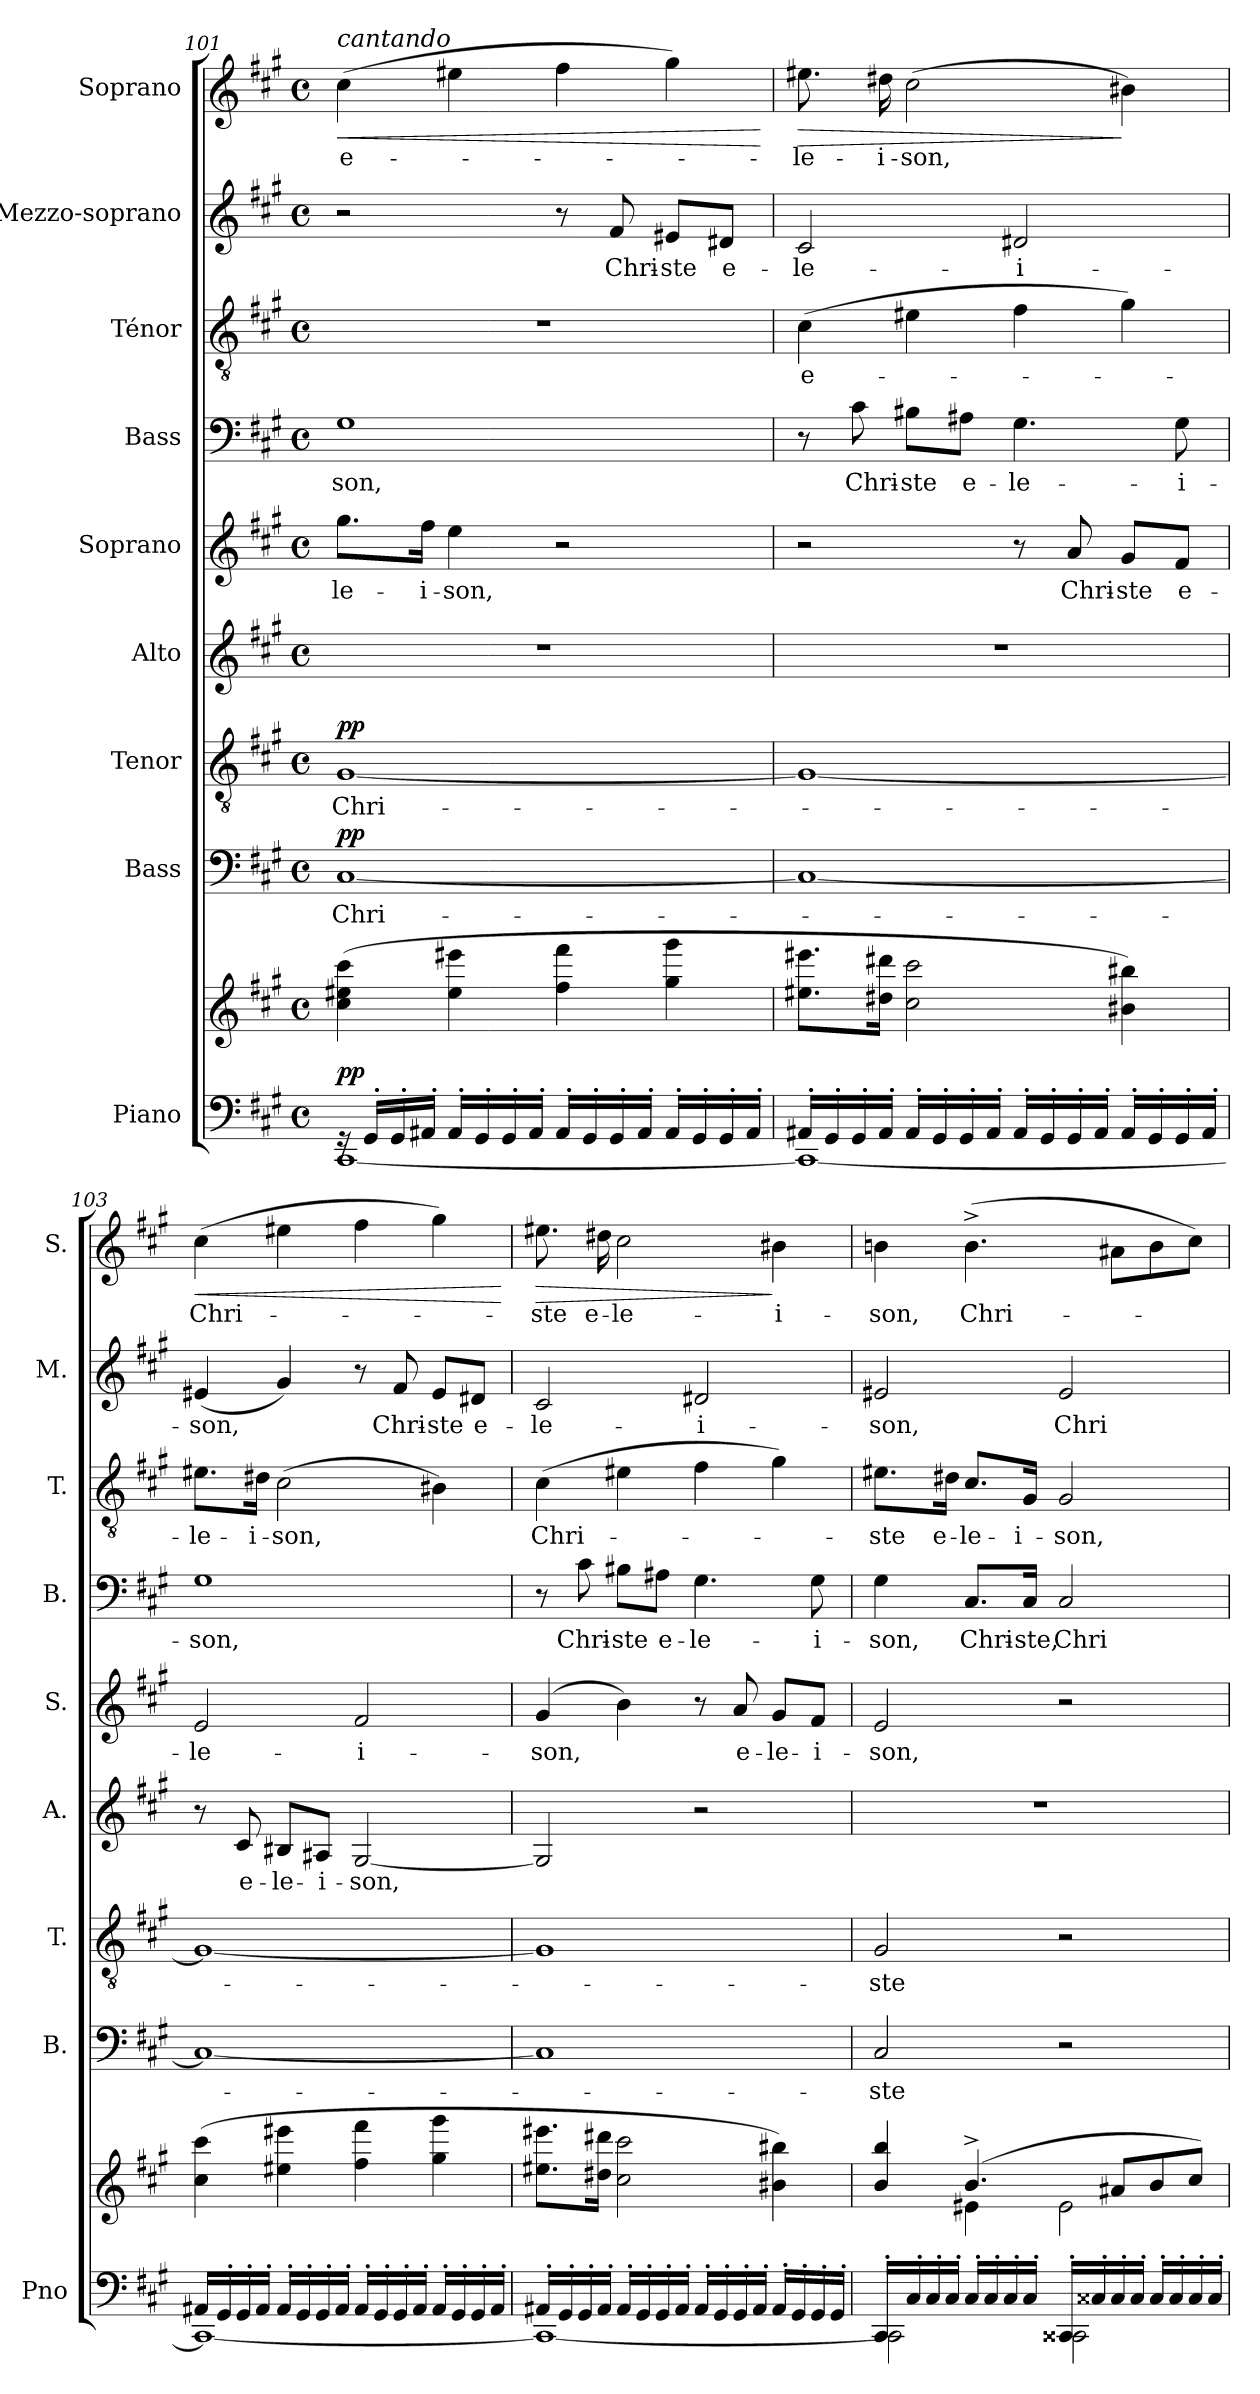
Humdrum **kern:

**kern	**kern	**dynam	**kern	**text	**dynam	**kern	**text	**dynam	**kern	**text	**kern	**text	**kern	**text	**kern	**text	**kern	**text	**kern	**text	**dynam
*part9	*part9	*part9	*part8	*part8	*part8	*part7	*part7	*part7	*part6	*part6	*part5	*part5	*part4	*part4	*part3	*part3	*part2	*part2	*part1	*part1	*part1
*staff10	*staff9	*staff9/10	*staff8	*staff8	*staff8	*staff7	*staff7	*staff7	*staff6	*staff6	*staff5	*staff5	*staff4	*staff4	*staff3	*staff3	*staff2	*staff2	*staff1	*staff1	*staff1
*I"Piano	*	*	*I"Bass	*	*	*I"Tenor	*	*	*I"Alto	*	*I"Soprano	*	*I"Bass	*	*I"Ténor	*	*I"Mezzo-soprano	*	*I"Soprano	*	*
*I'Pno	*	*	*I'B.	*	*	*I'T.	*	*	*I'A.	*	*I'S.	*	*I'B.	*	*I'T.	*	*I'M.	*	*I'S.	*	*
*clefF4	*clefG2	*	*clefF4	*	*	*clefGv2	*	*	*clefG2	*	*clefG2	*	*clefF4	*	*clefGv2	*	*clefG2	*	*clefG2	*	*
*	*	*	*	*	*	*	*	*	*	*	*ITrd2c3	*	*	*	*	*	*	*	*	*	*
*k[f#c#g#]	*k[f#c#g#]	*	*k[f#c#g#]	*	*	*k[f#c#g#]	*	*	*k[f#c#g#]	*	*k[f#c#g#d#a#e#]	*	*k[f#c#g#]	*	*k[f#c#g#]	*	*k[f#c#g#]	*	*k[f#c#g#]	*	*
*M4/4	*M4/4	*	*M4/4	*	*	*M4/4	*	*	*M4/4	*	*M4/4	*	*M4/4	*	*M4/4	*	*M4/4	*	*M4/4	*	*
*met(c)	*met(c)	*	*met(c)	*	*	*met(c)	*	*	*met(c)	*	*met(c)	*	*met(c)	*	*met(c)	*	*met(c)	*	*met(c)	*	*
=101	=101	=101	=101	=101	=101	=101	=101	=101	=101	=101	=101	=101	=101	=101	=101	=101	=101	=101	=101	=101	=101
*^	*	*	*	*	*	*	*	*	*	*	*	*	*	*	*	*	*	*	*	*	*
!	!	!	!	!	!	!	!	!	!	!	!	!	!	!	!	!	!	!	!	!LO:TX:a:i:t=cantando	!	!
!	!	!	!LO:DY:a=2	!	!LO:LY:b	!LO:DY:a	!	!LO:LY:b	!LO:DY:a	!	!	!	!LO:LY:b	!	!LO:LY:b	!	!	!	!	!	!LO:LY:b	!LO:HP:b
16rGG	[1CC#	(4cc#\ 4ee#X\ 4ccc#\	pp	[1C#	Chri-	pp	[1G#	Chri-	pp	1r	.	8.ee#i\L	-le-	1G#	-son,	1r	.	2r	.	(4cc#\	e-	<
16GG#'/LL	.	.	.	.	.	.	.	.	.	.	.	.	.	.	.	.	.	.	.	.	.	.
16GG#'/	.	.	.	.	.	.	.	.	.	.	.	.	.	.	.	.	.	.	.	.	.	.
!	!	!	!	!	!	!	!	!	!	!	!	!	!LO:LY:b	!	!	!	!	!	!	!	!	!
16AA#X'/JJ	.	.	.	.	.	.	.	.	.	.	.	16dd#i\Jk	-i-	.	.	.	.	.	.	.	.	.
!	!	!	!	!	!	!	!	!	!	!	!	!	!LO:LY:b	!	!	!	!	!	!	!	!	!
16AA#'/LL	.	4ee#\ 4eee#X\	.	.	.	.	.	.	.	.	.	4cc#i\	-son,	.	.	.	.	.	.	4ee#X\	.	.
16GG#'/	.	.	.	.	.	.	.	.	.	.	.	.	.	.	.	.	.	.	.	.	.	.
16GG#'/	.	.	.	.	.	.	.	.	.	.	.	.	.	.	.	.	.	.	.	.	.	.
16AA#'/JJ	.	.	.	.	.	.	.	.	.	.	.	.	.	.	.	.	.	.	.	.	.	.
16AA#'/LL	.	4ff#\ 4fff#\	.	.	.	.	.	.	.	.	.	2r	.	.	.	.	.	8r	.	4ff#\	.	.
16GG#'/	.	.	.	.	.	.	.	.	.	.	.	.	.	.	.	.	.	.	.	.	.	.
!	!	!	!	!	!	!	!	!	!	!	!	!	!	!	!	!	!	!	!LO:LY:b	!	!	!
16GG#'/	.	.	.	.	.	.	.	.	.	.	.	.	.	.	.	.	.	8f#/	Chri-	.	.	.
16AA#'/JJ	.	.	.	.	.	.	.	.	.	.	.	.	.	.	.	.	.	.	.	.	.	.
!	!	!	!	!	!	!	!	!	!	!	!	!	!	!	!	!	!	!	!LO:LY:b	!	!	!
16AA#'/LL	.	4gg#\ 4ggg#\	.	.	.	.	.	.	.	.	.	.	.	.	.	.	.	8e#X/L	-ste	4gg#\)	.	.
16GG#'/	.	.	.	.	.	.	.	.	.	.	.	.	.	.	.	.	.	.	.	.	.	.
!	!	!	!	!	!	!	!	!	!	!	!	!	!	!	!	!	!	!	!LO:LY:b	!	!	!
16GG#'/	.	.	.	.	.	.	.	.	.	.	.	.	.	.	.	.	.	8d#X/J	e-	.	.	.
16AA#'/JJ	.	.	.	.	.	.	.	.	.	.	.	.	.	.	.	.	.	.	.	.	.	.
*v	*v	*	*	*	*	*	*	*	*	*	*	*	*	*	*	*	*	*	*	*	*	*
.	.	.	.	.	.	.	.	.	.	.	.	.	.	.	.	.	.	.	.	.	[
!!LO:PB:g=z
=102	=102	=102	=102	=102	=102	=102	=102	=102	=102	=102	=102	=102	=102	=102	=102	=102	=102	=102	=102	=102	=102
*^	*	*	*	*	*	*	*	*	*	*	*	*	*	*	*	*	*	*	*	*	*
!	!	!	!	!	!	!	!	!	!	!	!	!	!	!	!	!	!LO:LY:b	!	!LO:LY:b	!	!LO:LY:b	!LO:HP:b
16AA#X'/LL	1CC#_	8.ee#X\ 8.eee#X\L	.	1C#_	.	.	1G#_	.	.	1r	.	2r	.	8r	.	(4c#\	e-	2c#/	-le-	8.ee#X\	-le-	>
16GG#'/	.	.	.	.	.	.	.	.	.	.	.	.	.	.	.	.	.	.	.	.	.	.
!	!	!	!	!	!	!	!	!	!	!	!	!	!	!	!LO:LY:b	!	!	!	!	!	!	!
16GG#'/	.	.	.	.	.	.	.	.	.	.	.	.	.	8c#\	Chri-	.	.	.	.	.	.	.
!	!	!	!	!	!	!	!	!	!	!	!	!	!	!	!	!	!	!	!	!	!LO:LY:b	!
16AA#'/JJ	.	16dd#X\ 16ddd#X\Jk	.	.	.	.	.	.	.	.	.	.	.	.	.	.	.	.	.	16dd#X\	-i-	.
!	!	!	!	!	!	!	!	!	!	!	!	!	!	!	!LO:LY:b	!	!	!	!	!	!LO:LY:b	!
16AA#'/LL	.	2cc#\ 2ccc#\	.	.	.	.	.	.	.	.	.	.	.	8B#X\L	-ste	4e#X\	.	.	.	(2cc#\	-son,	.
16GG#'/	.	.	.	.	.	.	.	.	.	.	.	.	.	.	.	.	.	.	.	.	.	.
!	!	!	!	!	!	!	!	!	!	!	!	!	!	!	!LO:LY:b	!	!	!	!	!	!	!
16GG#'/	.	.	.	.	.	.	.	.	.	.	.	.	.	8A#X\J	e-	.	.	.	.	.	.	.
16AA#'/JJ	.	.	.	.	.	.	.	.	.	.	.	.	.	.	.	.	.	.	.	.	.	.
!	!	!	!	!	!	!	!	!	!	!	!	!	!	!	!LO:LY:b	!	!	!	!LO:LY:b	!	!	!
16AA#'/LL	.	.	.	.	.	.	.	.	.	.	.	8r	.	4.G#\	-le-	4f#\	.	2d#X/	-i-	.	.	.
16GG#'/	.	.	.	.	.	.	.	.	.	.	.	.	.	.	.	.	.	.	.	.	.	.
!	!	!	!	!	!	!	!	!	!	!	!	!	!LO:LY:b	!	!	!	!	!	!	!	!	!
16GG#'/	.	.	.	.	.	.	.	.	.	.	.	8f#i/	Chri-	.	.	.	.	.	.	.	.	.
16AA#'/JJ	.	.	.	.	.	.	.	.	.	.	.	.	.	.	.	.	.	.	.	.	.	.
!	!	!	!	!	!	!	!	!	!	!	!	!	!LO:LY:b	!	!	!	!	!	!	!	!	!
16AA#'/LL	.	4b#X\ 4bb#X\)	.	.	.	.	.	.	.	.	.	8e#i/L	-ste	.	.	4g#\)	.	.	.	4b#X\)	.	]
16GG#'/	.	.	.	.	.	.	.	.	.	.	.	.	.	.	.	.	.	.	.	.	.	.
!	!	!	!	!	!	!	!	!	!	!	!	!	!LO:LY:b	!	!LO:LY:b	!	!	!	!	!	!	!
16GG#'/	.	.	.	.	.	.	.	.	.	.	.	8d#i/J	e-	8G#\	-i-	.	.	.	.	.	.	.
16AA#'/JJ	.	.	.	.	.	.	.	.	.	.	.	.	.	.	.	.	.	.	.	.	.	.
=103	=103	=103	=103	=103	=103	=103	=103	=103	=103	=103	=103	=103	=103	=103	=103	=103	=103	=103	=103	=103	=103	=103
!	!	!	!	!	!	!	!	!	!	!	!	!	!LO:LY:b	!	!LO:LY:b	!	!LO:LY:b	!	!LO:LY:b	!	!LO:LY:b	!LO:HP:b
16AA#X/LL	1CC#_	(4cc#\ 4ccc#\	.	1C#_	.	.	1G#_	.	.	8r	.	2c#i/	-le-	1G#	-son,	8.e#X\L	-le-	(4e#X/	-son,	(4cc#\	Chri-	<
16GG#'/	.	.	.	.	.	.	.	.	.	.	.	.	.	.	.	.	.	.	.	.	.	.
!	!	!	!	!	!	!	!	!	!	!	!LO:LY:b	!	!	!	!	!	!	!	!	!	!	!
16GG#'/	.	.	.	.	.	.	.	.	.	8c#/	e-	.	.	.	.	.	.	.	.	.	.	.
!	!	!	!	!	!	!	!	!	!	!	!	!	!	!	!	!	!LO:LY:b	!	!	!	!	!
16AA#'/JJ	.	.	.	.	.	.	.	.	.	.	.	.	.	.	.	16d#X\Jk	-i-	.	.	.	.	.
!	!	!	!	!	!	!	!	!	!	!	!LO:LY:b	!	!	!	!	!	!LO:LY:b	!	!	!	!	!
16AA#'/LL	.	4ee#X\ 4eee#X\	.	.	.	.	.	.	.	8B#X/L	-le-	.	.	.	.	(2c#\	-son,	4g#/)	.	4ee#X\	.	.
16GG#'/	.	.	.	.	.	.	.	.	.	.	.	.	.	.	.	.	.	.	.	.	.	.
!	!	!	!	!	!	!	!	!	!	!	!LO:LY:b	!	!	!	!	!	!	!	!	!	!	!
16GG#'/	.	.	.	.	.	.	.	.	.	8A#X/J	-i-	.	.	.	.	.	.	.	.	.	.	.
16AA#'/JJ	.	.	.	.	.	.	.	.	.	.	.	.	.	.	.	.	.	.	.	.	.	.
!	!	!	!	!	!	!	!	!	!	!	!LO:LY:b	!	!LO:LY:b	!	!	!	!	!	!	!	!	!
16AA#'/LL	.	4ff#\ 4fff#\	.	.	.	.	.	.	.	[2G#/	-son,	2d#i/	-i-	.	.	.	.	8r	.	4ff#\	.	.
16GG#'/	.	.	.	.	.	.	.	.	.	.	.	.	.	.	.	.	.	.	.	.	.	.
!	!	!	!	!	!	!	!	!	!	!	!	!	!	!	!	!	!	!	!LO:LY:b	!	!	!
16GG#'/	.	.	.	.	.	.	.	.	.	.	.	.	.	.	.	.	.	8f#/	Chri-	.	.	.
16AA#'/JJ	.	.	.	.	.	.	.	.	.	.	.	.	.	.	.	.	.	.	.	.	.	.
!	!	!	!	!	!	!	!	!	!	!	!	!	!	!	!	!	!	!	!LO:LY:b	!	!	!
16AA#'/LL	.	4gg#\ 4ggg#\	.	.	.	.	.	.	.	.	.	.	.	.	.	4B#X\)	.	8e#/L	-ste	4gg#\)	.	.
16GG#'/	.	.	.	.	.	.	.	.	.	.	.	.	.	.	.	.	.	.	.	.	.	.
!	!	!	!	!	!	!	!	!	!	!	!	!	!	!	!	!	!	!	!LO:LY:b	!	!	!
16GG#'/	.	.	.	.	.	.	.	.	.	.	.	.	.	.	.	.	.	8d#X/J	e-	.	.	.
16AA#'/JJ	.	.	.	.	.	.	.	.	.	.	.	.	.	.	.	.	.	.	.	.	.	.
*v	*v	*	*	*	*	*	*	*	*	*	*	*	*	*	*	*	*	*	*	*	*	*
.	.	.	.	.	.	.	.	.	.	.	.	.	.	.	.	.	.	.	.	.	[
=104	=104	=104	=104	=104	=104	=104	=104	=104	=104	=104	=104	=104	=104	=104	=104	=104	=104	=104	=104	=104	=104
*^	*	*	*	*	*	*	*	*	*	*	*	*	*	*	*	*	*	*	*	*	*
!	!	!	!	!	!	!	!	!	!	!	!	!	!LO:LY:b	!	!	!	!LO:LY:b	!	!LO:LY:b	!	!LO:LY:b	!LO:HP:b
16AA#X'/LL	1CC#_	8.ee#X\ 8.eee#X\L	.	1C#]	.	.	1G#]	.	.	2G#/]	.	(>4e#i/	-son,	8r	.	(4c#\	Chri-	2c#/	-le-	8.ee#X\	-ste	>
16GG#'/	.	.	.	.	.	.	.	.	.	.	.	.	.	.	.	.	.	.	.	.	.	.
!	!	!	!	!	!	!	!	!	!	!	!	!	!	!	!LO:LY:b	!	!	!	!	!	!	!
16GG#'/	.	.	.	.	.	.	.	.	.	.	.	.	.	8c#\	Chri-	.	.	.	.	.	.	.
!	!	!	!	!	!	!	!	!	!	!	!	!	!	!	!	!	!	!	!	!	!LO:LY:b	!
16AA#'/JJ	.	16dd#X\ 16ddd#X\Jk	.	.	.	.	.	.	.	.	.	.	.	.	.	.	.	.	.	16dd#X\	e-	.
!	!	!	!	!	!	!	!	!	!	!	!	!	!	!	!LO:LY:b	!	!	!	!	!	!LO:LY:b	!
16AA#'/LL	.	2cc#\ 2ccc#\	.	.	.	.	.	.	.	.	.	4g#i\)	.	8B#X\L	-ste	4e#X\	.	.	.	2cc#\	-le-	.
16GG#'/	.	.	.	.	.	.	.	.	.	.	.	.	.	.	.	.	.	.	.	.	.	.
!	!	!	!	!	!	!	!	!	!	!	!	!	!	!	!LO:LY:b	!	!	!	!	!	!	!
16GG#'/	.	.	.	.	.	.	.	.	.	.	.	.	.	8A#X\J	e-	.	.	.	.	.	.	.
16AA#'/JJ	.	.	.	.	.	.	.	.	.	.	.	.	.	.	.	.	.	.	.	.	.	.
!	!	!	!	!	!	!	!	!	!	!	!	!	!	!	!LO:LY:b	!	!	!	!LO:LY:b	!	!	!
16AA#'/LL	.	.	.	.	.	.	.	.	.	2r	.	8r	.	4.G#\	-le-	4f#\	.	2d#X/	-i-	.	.	.
16GG#'/	.	.	.	.	.	.	.	.	.	.	.	.	.	.	.	.	.	.	.	.	.	.
!	!	!	!	!	!	!	!	!	!	!	!	!	!LO:LY:b	!	!	!	!	!	!	!	!	!
16GG#'/	.	.	.	.	.	.	.	.	.	.	.	8f#i/	e-	.	.	.	.	.	.	.	.	.
16AA#'/JJ	.	.	.	.	.	.	.	.	.	.	.	.	.	.	.	.	.	.	.	.	.	.
!	!	!	!	!	!	!	!	!	!	!	!	!	!LO:LY:b	!	!	!	!	!	!	!	!LO:LY:b	!
16AA#'/LL	.	4b#X\ 4bb#X\)	.	.	.	.	.	.	.	.	.	8e#i/L	-le-	.	.	4g#\)	.	.	.	4b#X\	-i-	]
16GG#'/	.	.	.	.	.	.	.	.	.	.	.	.	.	.	.	.	.	.	.	.	.	.
!	!	!	!	!	!	!	!	!	!	!	!	!	!LO:LY:b	!	!LO:LY:b	!	!	!	!	!	!	!
16GG#'/	.	.	.	.	.	.	.	.	.	.	.	8d#i/J	-i-	8G#\	-i-	.	.	.	.	.	.	.
16GG#'/JJ	.	.	.	.	.	.	.	.	.	.	.	.	.	.	.	.	.	.	.	.	.	.
!!LO:PB:g=z
=105	=105	=105	=105	=105	=105	=105	=105	=105	=105	=105	=105	=105	=105	=105	=105	=105	=105	=105	=105	=105	=105	=105
*	*	*^	*	*	*	*	*	*	*	*	*	*	*	*	*	*	*	*	*	*	*	*
!	!	!	!	!	!	!LO:LY:b	!	!	!LO:LY:b	!	!	!	!	!LO:LY:b	!	!LO:LY:b	!	!LO:LY:b	!	!LO:LY:b	!	!LO:LY:b	!
16CC#'/LL	2CC#\]	4b/ 4bb/	4ryy	.	2C#/	-ste	.	2G#/	-ste	.	1r	.	2c#i/	-son,	4G#\	-son,	8.e#X\L	-ste	2e#X/	-son,	4bn\	-son,	.
16C#'/	.	.	.	.	.	.	.	.	.	.	.	.	.	.	.	.	.	.	.	.	.	.	.
16C#'/	.	.	.	.	.	.	.	.	.	.	.	.	.	.	.	.	.	.	.	.	.	.	.
!	!	!	!	!	!	!	!	!	!	!	!	!	!	!	!	!	!	!LO:LY:b	!	!	!	!	!
16C#'/JJ	.	.	.	.	.	.	.	.	.	.	.	.	.	.	.	.	16d#X\Jk	e-	.	.	.	.	.
!	!	!	!	!	!	!	!	!	!	!	!	!	!	!	!	!LO:LY:b	!	!LO:LY:b	!	!	!	!LO:LY:b	!
16C#'/LL	.	(4.b^/	4e#X\	.	.	.	.	.	.	.	.	.	.	.	8.C#/L	Chri-	8.c#/L	-le-	.	.	(4.b^\	Chri-	.
16C#'/	.	.	.	.	.	.	.	.	.	.	.	.	.	.	.	.	.	.	.	.	.	.	.
16C#'/	.	.	.	.	.	.	.	.	.	.	.	.	.	.	.	.	.	.	.	.	.	.	.
!	!	!	!	!	!	!	!	!	!	!	!	!	!	!	!	!LO:LY:b	!	!LO:LY:b	!	!	!	!	!
16C#'/JJ	.	.	.	.	.	.	.	.	.	.	.	.	.	.	16C#/Jk	-ste,	16G#/Jk	-i-	.	.	.	.	.
!	!	!	!	!	!	!	!	!	!	!	!	!	!	!	!	!LO:LY:b	!	!LO:LY:b	!	!LO:LY:b	!	!	!
16CC##X'/LL	2CC##\	.	2e#\	.	2r	.	.	2r	.	.	.	.	2r	.	2C#/	Chri-	2G#/	-son,	2e#/	Chri-	.	.	.
16C##X'/	.	.	.	.	.	.	.	.	.	.	.	.	.	.	.	.	.	.	.	.	.	.	.
16C##'/	.	8a#X/L	.	.	.	.	.	.	.	.	.	.	.	.	.	.	.	.	.	.	8a#X\L	.	.
16C##'/JJ	.	.	.	.	.	.	.	.	.	.	.	.	.	.	.	.	.	.	.	.	.	.	.
16C##'/LL	.	8b/	.	.	.	.	.	.	.	.	.	.	.	.	.	.	.	.	.	.	8b\	.	.
16C##'/	.	.	.	.	.	.	.	.	.	.	.	.	.	.	.	.	.	.	.	.	.	.	.
16C##'/	.	8cc#/J)	.	.	.	.	.	.	.	.	.	.	.	.	.	.	.	.	.	.	8cc#\J)	.	.
16C##'/JJ	.	.	.	.	.	.	.	.	.	.	.	.	.	.	.	.	.	.	.	.	.	.	.
*v	*v	*	*	*	*	*	*	*	*	*	*	*	*	*	*	*	*	*	*	*	*	*	*
*	*v	*v	*	*	*	*	*	*	*	*	*	*	*	*	*	*	*	*	*	*	*	*
=	=	=	=	=	=	=	=	=	=	=	=	=	=	=	=	=	=	=	=	=	=
*-	*-	*-	*-	*-	*-	*-	*-	*-	*-	*-	*-	*-	*-	*-	*-	*-	*-	*-	*-	*-	*-
